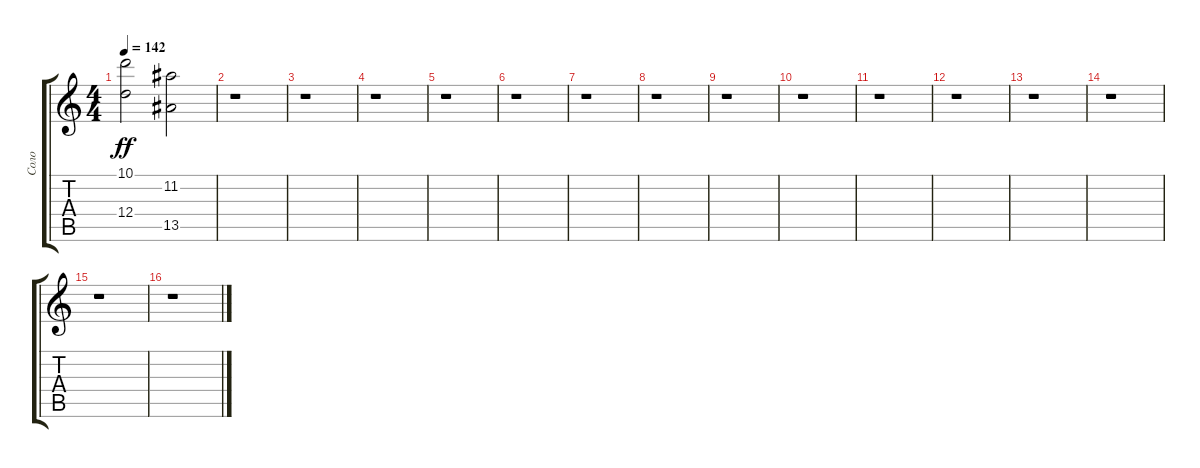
\track ("Соло" "Соло") {instrument acousticguitarsteel}
\staff {score tabs}
\tuning (E4 B3 G3 D3 A2 E2) {hide}
\ts (4 4)
\tempo 142
\clef g2
\ks c
(10.1 12.4).2{dy ff} (11.2 13.5).2 |
r.1 |
r.1 |
r.1 |
r.1 |
r.1 |
r.1 |
r.1 |
r.1 |
r.1 |
r.1 |
r.1 |
r.1 |
r.1 |
r.1 |
r.1
